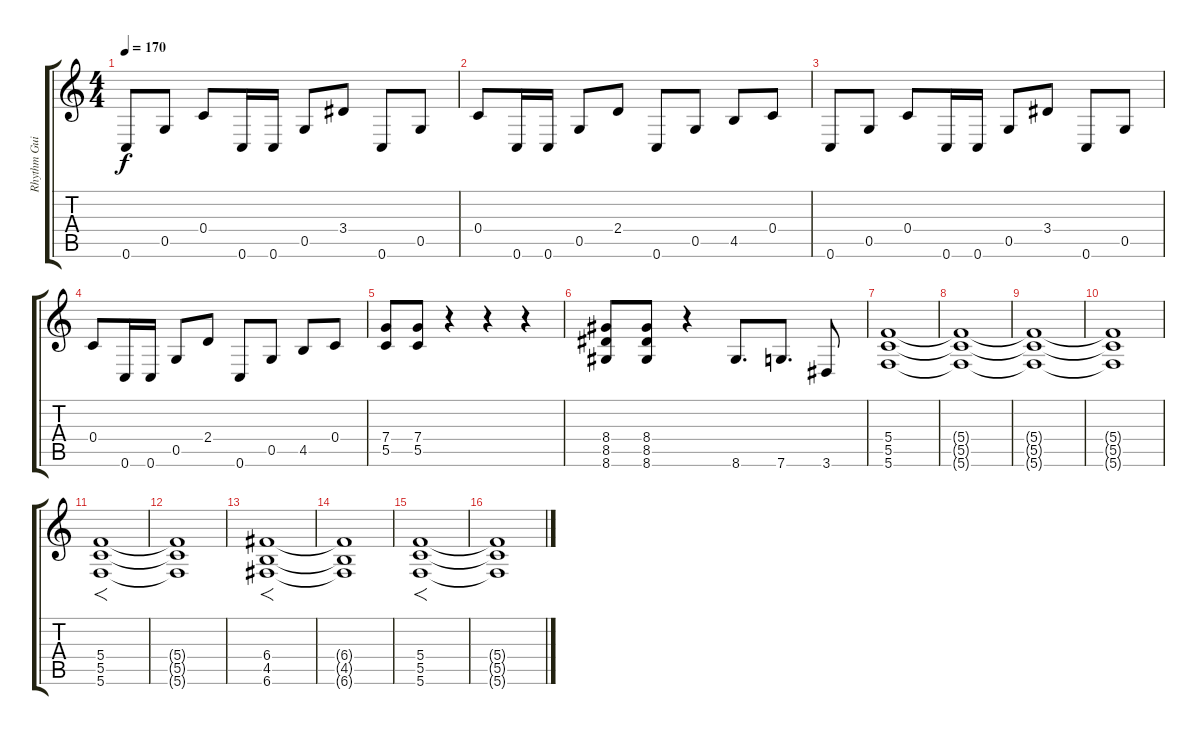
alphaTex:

\track ("Rhythm Guitar" "Rhythm Gui") {instrument distortionguitar}
\staff {score tabs}
\tuning (D4 A3 F3 C3 G2 C2) {hide}
\ts (4 4)
\tempo 170
\clef g2
\ks c
0.6.8{dy f} 0.5.8 0.4.8 0.6.16 0.6.16 0.5.8 3.4.8 0.6.8 0.5.8 |
0.4.8 0.6.16 0.6.16 0.5.8 2.4.8 0.6.8 0.5.8 4.5.8 0.4.8 |
0.6.8 0.5.8 0.4.8 0.6.16 0.6.16 0.5.8 3.4.8 0.6.8 0.5.8 |
0.4.8 0.6.16 0.6.16 0.5.8 2.4.8 0.6.8 0.5.8 4.5.8 0.4.8 |
(7.4 5.5).8 (7.4 5.5).8 r.4 r.4 r.4 |
(8.4 8.5 8.6).8 (8.4 8.5 8.6).8 r.4 8.6.8{d} 7.6.8{d} 3.6.8 |
(5.4 5.5 5.6).1 |
(5.4{t} 5.5{t} 5.6{t}).1 |
(5.4{t} 5.5{t} 5.6{t}).1 |
(5.4{t} 5.5{t} 5.6{t}).1 |
(5.4 5.5 5.6).1{f instrument distortionguitar} |
(5.4{t} 5.5{t} 5.6{t}).1 |
(6.4 4.5 6.6).1{f} |
(6.4{t} 4.5{t} 6.6{t}).1 |
(5.4 5.5 5.6).1{f} |
(5.4{t} 5.5{t} 5.6{t}).1
